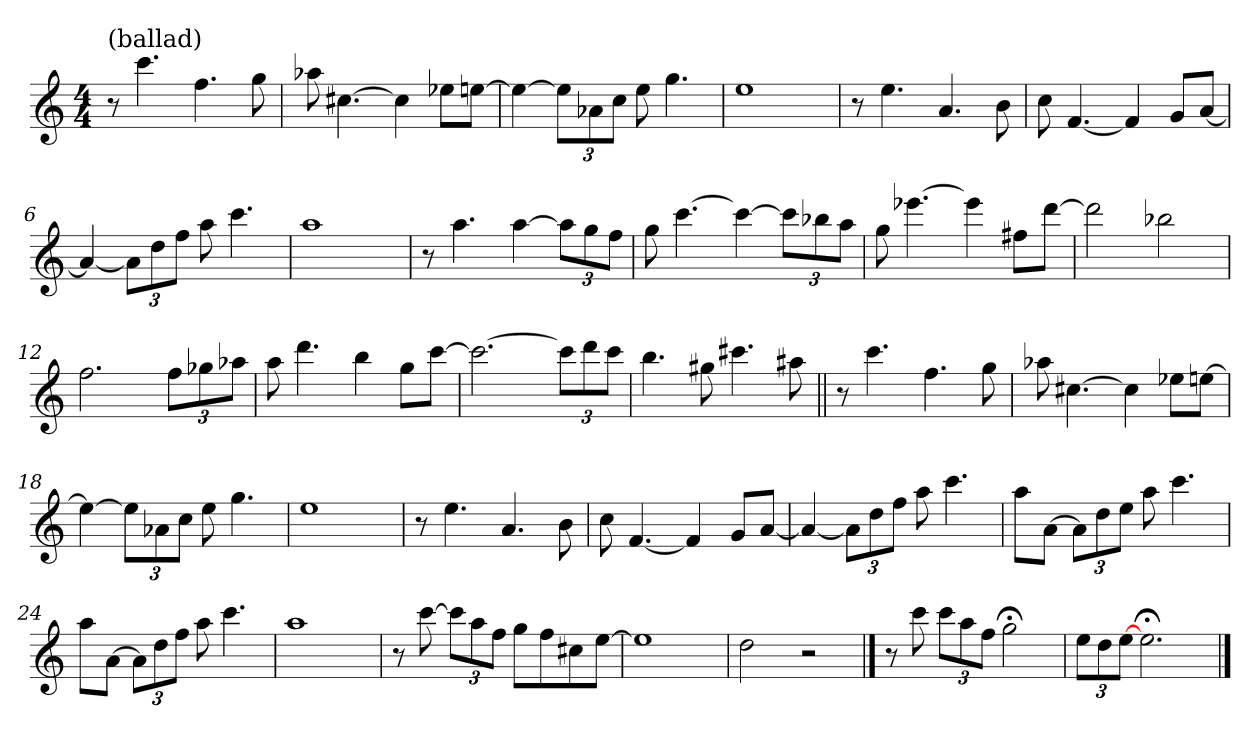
**kern
*part1
*staff1
*clefG2
*k[]
*C:
*M4/4
=
!LO:TX:a:t=(ballad)
8r
4.ccc
4.ff
8gg
=1
8aa-
[4.cc#
4cc#]
8ee-L
[8eeJ
=2
4ee_
*Xbrackettup
12eeL]
12a-
12ccJ
8ee
4.gg
=3
1ee
!!LO:LB:g=z
=4
8r
4.ee
4.a
8b
=5
8cc
[4.f
4f]
8gL
[8aJ
=6
4a_
12aL]
12dd
12ffJ
8aa
4.ccc
=7
1aa
!!LO:LB:g=z
=8
8r
4.aa
[4aa
12aaL]
12gg
12ffJ
=9
8gg
[4.ccc
4ccc_
12cccL]
12bb-
12aaJ
=10
8gg
[4.eee-
4eee-]
8ff#L
[8dddJ
=11
2ddd]
2bb-
!!LO:LB:g=z
=12
2.ff
12ffL
12gg-
12aa-J
=13
8aa
4.ddd
4bb
8ggL
[8cccJ
=14
2.ccc_
12cccL]
12ddd
12cccJ
=15
4.bb
8gg#
4.ccc#
8aa#
!!LO:LB:g=z
=16||
8r
4.ccc
4.ff
8gg
=17
8aa-
[4.cc#
4cc#]
8ee-L
[8eeJ
=18
4ee_
12eeL]
12a-
12ccJ
8ee
4.gg
=19
1ee
!!LO:LB:g=z
=20
8r
4.ee
4.a
8b
=21
8cc
[4.f
4f]
8gL
[8aJ
=22
4a_
12aL]
12dd
12ffJ
8aa
4.ccc
=23
8aaL
[8aJ
12aL]
12dd
12eeJ
8aa
4.ccc
!!LO:PB:g=z
=24
8aaL
[8aJ
12aL]
12dd
12ffJ
8aa
4.ccc
=25
1aa
=26
8r
[8ccc
12cccL]
12aa
12ffJ
8ggL
8ff
8cc#
[8eeJ
=27
1ee]
!!LO:LB:g=z
=28
2dd
2r
!!LO:LB:g=z
==29
8r
8ccc
12cccL
12aa
12ffJ
2gg;
=30
12eeL
12dd
[12eeJ
2.ee;
==
*-
